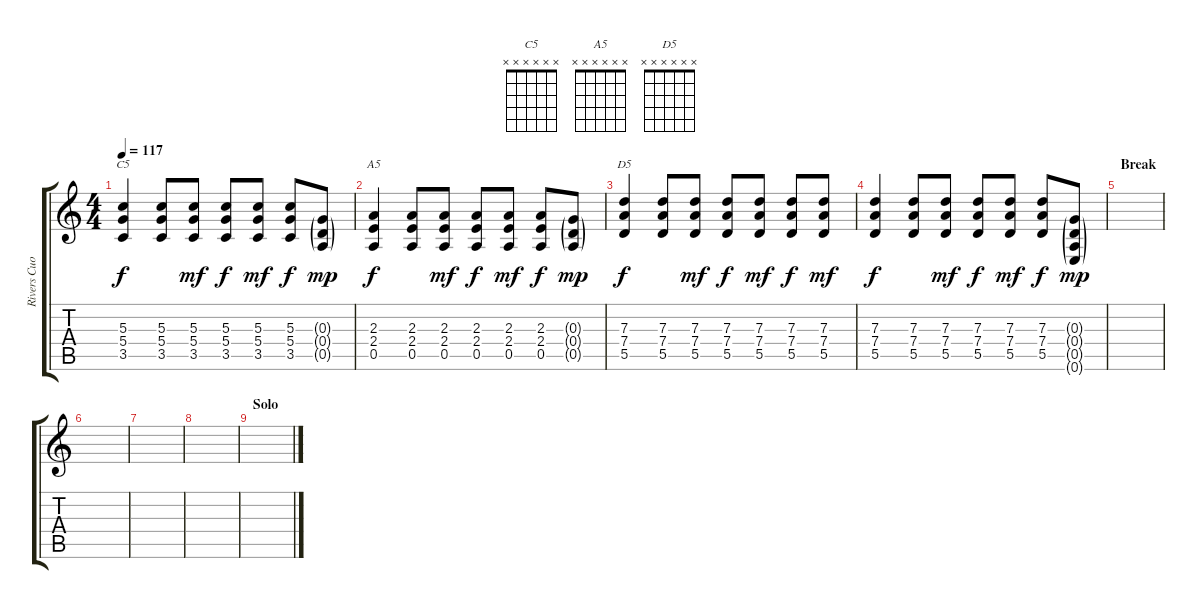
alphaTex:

\track ("Rivers Cuomo - Guitar (Studio)" "Rivers Cuo") {instrument electricguitarclean}
\staff {score tabs}
\tuning (E4 B3 G3 D3 A2 E2) {hide}
\chord ("C5" x x x x x x)
\chord ("A5" x x x x x x)
\chord ("D5" x x x x x x)
\ts (4 4)
\tempo 117
\clef g2
\ks c
(5.3 5.4 3.5).4{ch "C5" dy f} (5.3 5.4 3.5).8 (5.3 5.4 3.5).8{dy mf} (5.3 5.4 3.5).8{dy f} (5.3 5.4 3.5).8{dy mf} (5.3 5.4 3.5).8{dy f} (0.3{g} 0.4{g} 0.5{g}).8{dy mp} |
(2.3 2.4 0.5).4{ch "A5" dy f} (2.3 2.4 0.5).8 (2.3 2.4 0.5).8{dy mf} (2.3 2.4 0.5).8{dy f} (2.3 2.4 0.5).8{dy mf} (2.3 2.4 0.5).8{dy f} (0.3{g} 0.4{g} 0.5{g}).8{dy mp} |
(7.3 7.4 5.5).4{ch "D5" dy f} (7.3 7.4 5.5).8 (7.3 7.4 5.5).8{dy mf} (7.3 7.4 5.5).8{dy f} (7.3 7.4 5.5).8{dy mf} (7.3 7.4 5.5).8{dy f} (7.3 7.4 5.5).8{dy mf} |
(7.3 7.4 5.5).4{dy f} (7.3 7.4 5.5).8 (7.3 7.4 5.5).8{dy mf} (7.3 7.4 5.5).8{dy f} (7.3 7.4 5.5).8{dy mf} (7.3 7.4 5.5).8{dy f} (0.3{g} 0.4{g} 0.5{g} 0.6{g}).8{dy mp} |
\section ("" "Break")
|
|
|
|
\section ("" "Solo")
